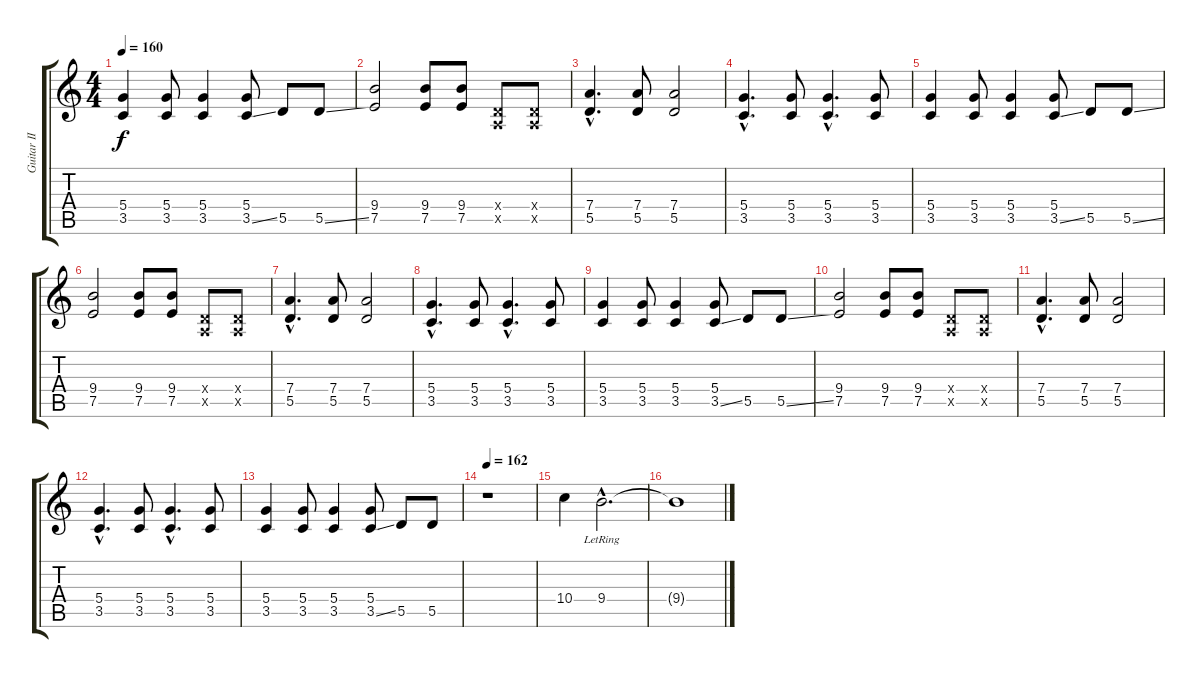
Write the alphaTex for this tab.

\track ("Guitar II" "Guitar II") {instrument overdrivenguitar}
\staff {score tabs}
\tuning (E4 B3 G3 D3 A2 E2) {hide}
\ts (4 4)
\tempo 160
\clef g2
\ks c
(5.4 3.5).4{dy f} (5.4 3.5).8 (5.4 3.5).4 (5.4 3.5{ss}).8 5.5.8 5.5{ss}.8 |
(9.4 7.5).2{instrument overdrivenguitar} (9.4 7.5).8 (9.4 7.5).8 (0.4{x} 0.5{x}).8 (0.4{x} 0.5{x}).8 |
(7.4{hac} 5.5{hac}).4{d} (7.4 5.5).8 (7.4 5.5).2 |
(5.4{hac} 3.5{hac}).4{d} (5.4 3.5).8 (5.4{hac} 3.5{hac}).4{d} (5.4 3.5).8 |
(5.4 3.5).4 (5.4 3.5).8 (5.4 3.5).4 (5.4 3.5{ss}).8 5.5.8 5.5{ss}.8 |
(9.4 7.5).2{instrument overdrivenguitar} (9.4 7.5).8 (9.4 7.5).8 (0.4{x} 0.5{x}).8 (0.4{x} 0.5{x}).8 |
(7.4{hac} 5.5{hac}).4{d} (7.4 5.5).8 (7.4 5.5).2 |
(5.4{hac} 3.5{hac}).4{d} (5.4 3.5).8 (5.4{hac} 3.5{hac}).4{d} (5.4 3.5).8 |
(5.4 3.5).4 (5.4 3.5).8 (5.4 3.5).4 (5.4 3.5{ss}).8 5.5.8 5.5{ss}.8 |
(9.4 7.5).2{instrument overdrivenguitar} (9.4 7.5).8 (9.4 7.5).8 (0.4{x} 0.5{x}).8 (0.4{x} 0.5{x}).8 |
(7.4{hac} 5.5{hac}).4{d} (7.4 5.5).8 (7.4 5.5).2 |
(5.4{hac} 3.5{hac}).4{d} (5.4 3.5).8 (5.4{hac} 3.5{hac}).4{d} (5.4 3.5).8 |
(5.4 3.5).4 (5.4 3.5).8 (5.4 3.5).4 (5.4 3.5{ss}).8 5.5.8 5.5.8 |
\tempo 162
r.1 |
10.4.4{volume 16 instrument distortionguitar} 9.4{hac lr}.2{d} |
9.4{t}.1
